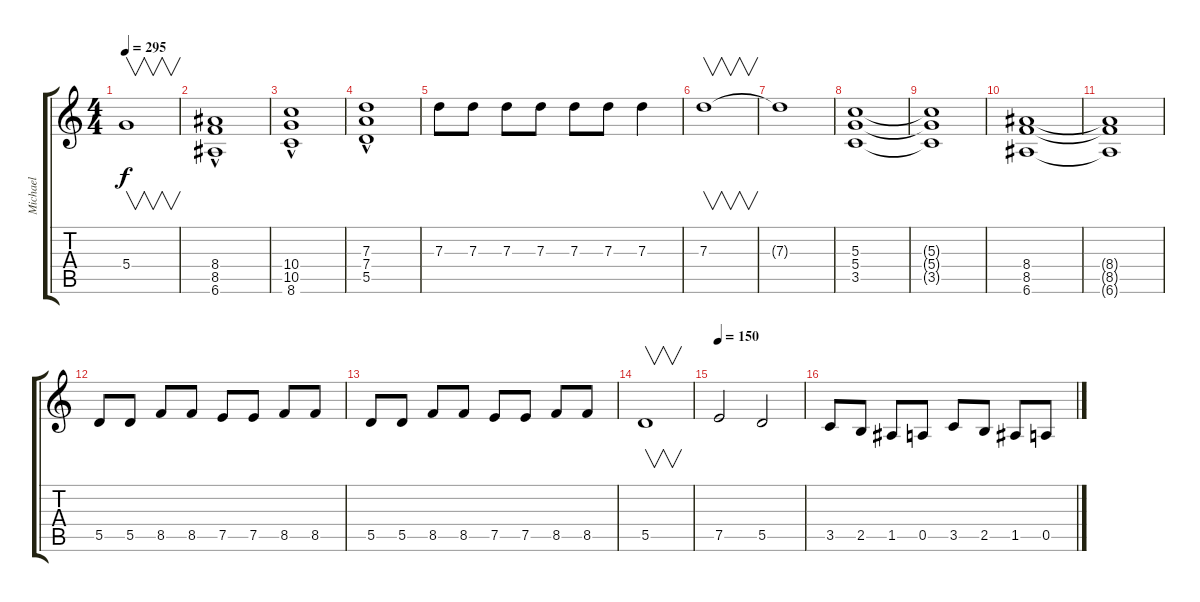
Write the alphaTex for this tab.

\track ("Michael" "Michael") {instrument overdrivenguitar}
\staff {score tabs}
\tuning (E4 B3 G3 D3 A2 E2) {hide}
\ts (4 4)
\tempo 295
\clef g2
\ks c
5.4.1{v dy f} |
(8.4 8.5{hac} 6.6).1 |
(10.4{hac} 10.5 8.6).1 |
(7.3 7.4 5.5{hac}).1 |
7.3.8 7.3.8 7.3.8 7.3.8 7.3.8 7.3.8 7.3.4 |
7.3.1{v} |
7.3{t}.1 |
(5.3 5.4 3.5).1 |
(5.3{t} 5.4{t} 3.5{t}).1 |
(8.4 8.5 6.6).1 |
(8.4{t} 8.5{t} 6.6{t}).1 |
5.5.8 5.5.8 8.5.8 8.5.8 7.5.8 7.5.8 8.5.8 8.5.8 |
5.5.8 5.5.8 8.5.8 8.5.8 7.5.8 7.5.8 8.5.8 8.5.8 |
5.5.1{v} |
\tempo 150
7.5.2 5.5.2 |
3.5.8 2.5.8 1.5.8 0.5.8 3.5.8 2.5.8 1.5.8 0.5.8
